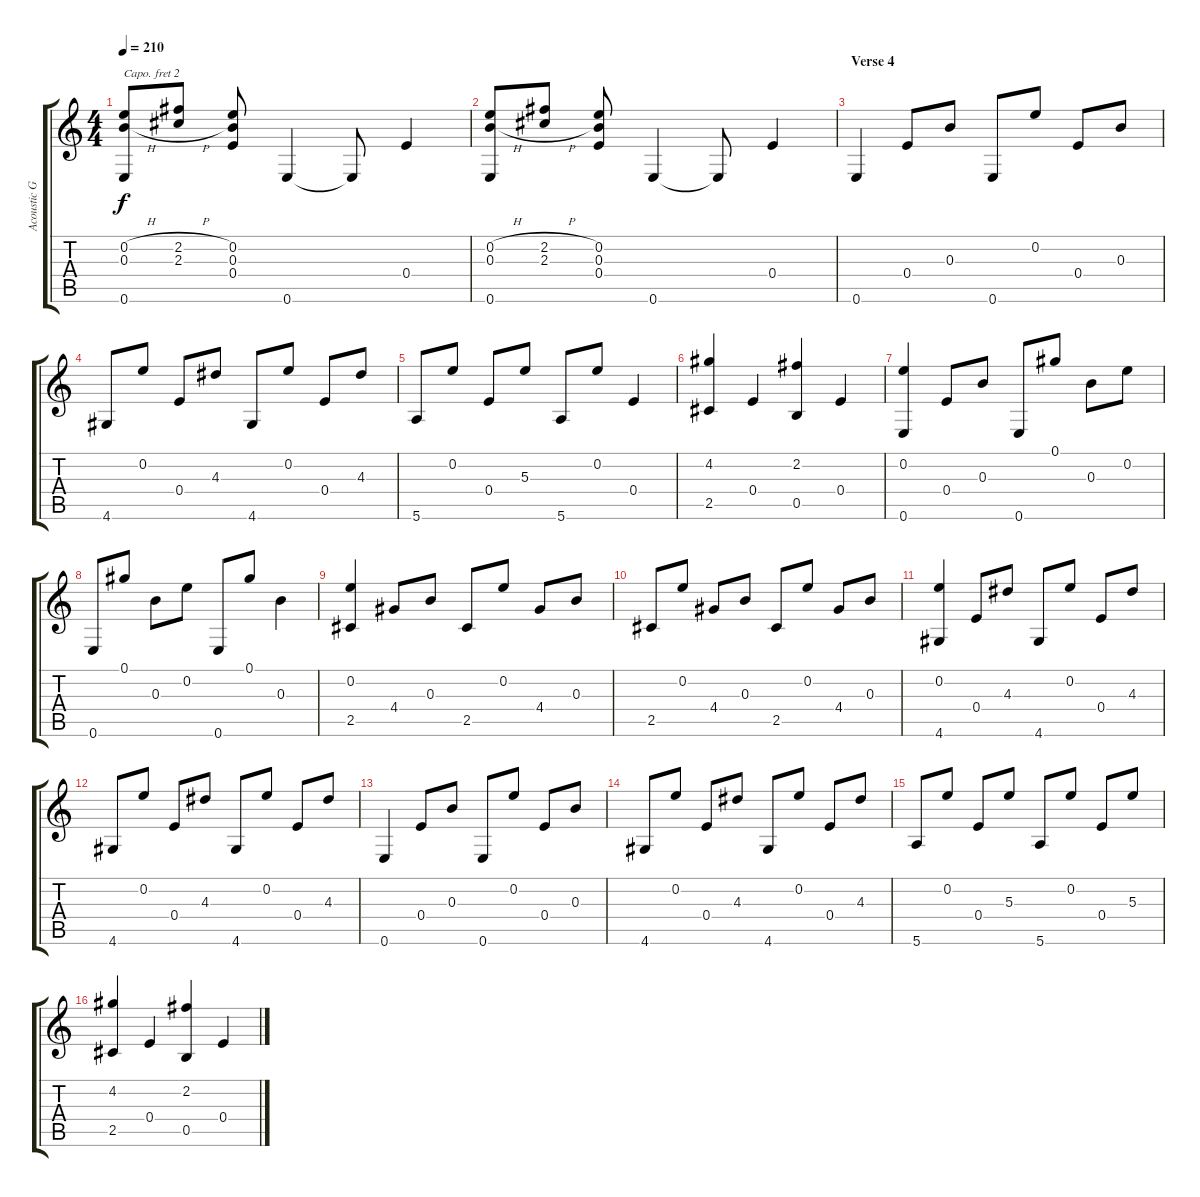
\track ("Acoustic Guitar" "Acoustic G") {instrument acousticguitarnylon}
\staff {score tabs}
\capo 2
\tuning (Gb4 D4 A3 D3 A2 D2) {hide}
\ts (4 4)
\tempo 210
\clef g2
\ks c
(0.2{h} 0.3{h} 0.6).8{dy f} (2.2{h} 2.3{h}).8 (0.2 0.3 0.4).8 0.6.4 0.6{t}.8 0.4.4 |
(0.2{h} 0.3{h} 0.6).8 (2.2{h} 2.3{h}).8 (0.2 0.3 0.4).8 0.6.4 0.6{t}.8 0.4.4 |
\section ("" "Verse 4")
0.6.4 0.4.8 0.3.8 0.6.8 0.2.8 0.4.8 0.3.8 |
4.6.8 0.2.8 0.4.8 4.3.8 4.6.8 0.2.8 0.4.8 4.3.8 |
5.6.8 0.2.8 0.4.8 5.3.8 5.6.8 0.2.8 0.4.4 |
(4.2 2.5).4 0.4.4 (2.2 0.5).4 0.4.4 |
(0.2 0.6).4 0.4.8 0.3.8 0.6.8 0.1.8 0.3.8 0.2.8 |
0.6.8 0.1.8 0.3.8 0.2.8 0.6.8 0.1.8 0.3.4 |
(0.2 2.5).4 4.4.8 0.3.8 2.5.8 0.2.8 4.4.8 0.3.8 |
2.5.8 0.2.8 4.4.8 0.3.8 2.5.8 0.2.8 4.4.8 0.3.8 |
(0.2 4.6).4 0.4.8 4.3.8 4.6.8 0.2.8 0.4.8 4.3.8 |
4.6.8 0.2.8 0.4.8 4.3.8 4.6.8 0.2.8 0.4.8 4.3.8 |
0.6.4 0.4.8 0.3.8 0.6.8 0.2.8 0.4.8 0.3.8 |
4.6.8 0.2.8 0.4.8 4.3.8 4.6.8 0.2.8 0.4.8 4.3.8 |
5.6.8 0.2.8 0.4.8 5.3.8 5.6.8 0.2.8 0.4.8 5.3.8 |
(4.2 2.5).4 0.4.4 (2.2 0.5).4 0.4.4
